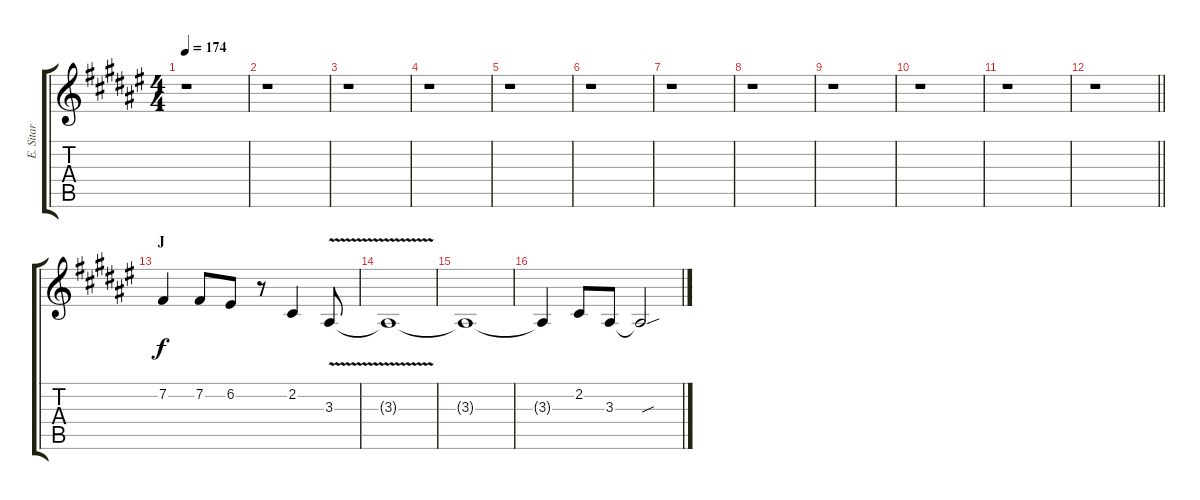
\track ("E. Sitar" "E. Sitar") {instrument sitar}
\staff {score tabs}
\tuning (E4 B3 G3 D3 A2 E2) {hide}
\ts (4 4)
\tempo 174
\clef g2
\ks f#
r.1{dy f} |
r.1 |
r.1 |
r.1 |
r.1 |
r.1 |
r.1 |
r.1 |
r.1 |
r.1 |
r.1 |
\barLineRight lightlight
r.1 |
\section ("" "J")
7.2.4 7.2.8 6.2.8 r.8 2.2.4 3.3{v}.8 |
3.3{t}.1 |
3.3{t}.1 |
3.3{t}.4 2.2.8 3.3.8 3.3{sou t}.2
